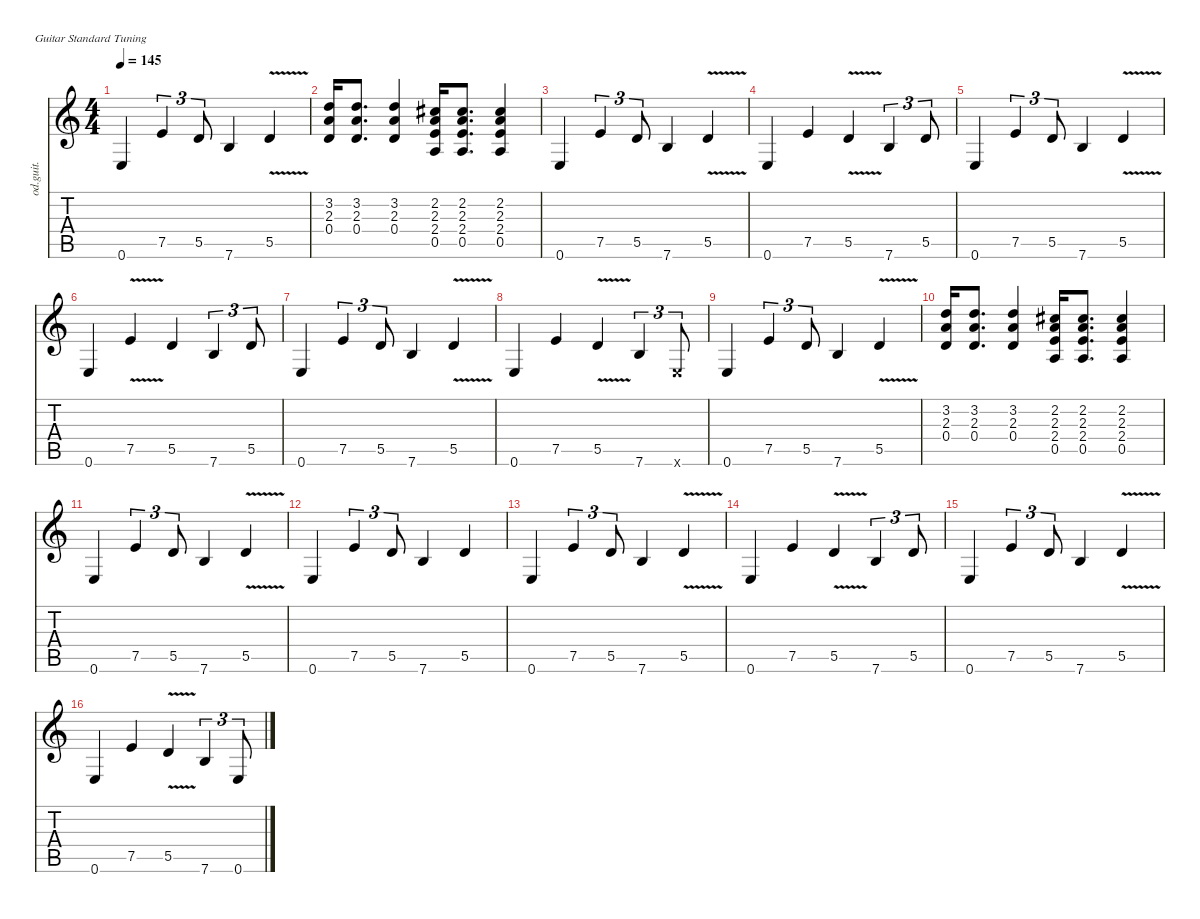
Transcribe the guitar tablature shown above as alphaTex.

\defaultSystemsLayout 4
\hideDynamics
\bracketExtendMode nobrackets
\otherSystemsTrackNameOrientation horizontal
\track ("Guitar (Page)" "od.guit.") {instrument overdrivenguitar}
\staff {score tabs}
\tuning (E4 B3 G3 D3 A2 E2)
\ts (4 4)
\tempo 145
\clef g2
\ks c
0.6.4{dy f beam Up} 7.5.4{tu (3 2) beam Up} 5.5.8{tu (3 2) beam Up} 7.6.4{beam Up} 5.5{v}.4{beam Up} |
(3.2 2.3 0.4).16{beam Up} (3.2 2.3 0.4).8{d beam Up} (3.2 2.3 0.4).4{beam Up} (2.2{acc #} 2.3 2.4 0.5).16{beam Up} (2.2{acc #} 2.3 2.4 0.5).8{d beam Up} (2.2{acc #} 2.3 2.4 0.5).4{beam Up} |
0.6.4{beam Up} 7.5.4{tu (3 2) beam Up} 5.5.8{tu (3 2) beam Up} 7.6.4{beam Up} 5.5{v}.4{beam Up} |
0.6.4{beam Up} 7.5.4{beam Up} 5.5{v}.4{beam Up} 7.6.4{tu (3 2) beam Up} 5.5.8{tu (3 2) beam Up} |
0.6.4{beam Up} 7.5.4{tu (3 2) beam Up} 5.5.8{tu (3 2) beam Up} 7.6.4{beam Up} 5.5{v}.4{beam Up} |
0.6.4{beam Up} 7.5{v}.4{beam Up} 5.5.4{beam Up} 7.6.4{tu (3 2) beam Up} 5.5.8{tu (3 2) beam Up} |
0.6.4{beam Up} 7.5.4{tu (3 2) beam Up} 5.5.8{tu (3 2) beam Up} 7.6.4{beam Up} 5.5{v}.4{beam Up} |
0.6.4{beam Up} 7.5.4{beam Up} 5.5{v}.4{beam Up} 7.6.4{tu (3 2) beam Up} 0.6{x}.8{tu (3 2) beam Up} |
0.6.4{beam Up} 7.5.4{tu (3 2) beam Up} 5.5.8{tu (3 2) beam Up} 7.6.4{beam Up} 5.5{v}.4{beam Up} |
(3.2 2.3 0.4).16{beam Up} (3.2 2.3 0.4).8{d beam Up} (3.2 2.3 0.4).4{beam Up} (2.2{acc #} 2.3 2.4 0.5).16{beam Up} (2.2{acc #} 2.3 2.4 0.5).8{d beam Up} (2.2{acc #} 2.3 2.4 0.5).4{beam Up} |
0.6.4{beam Up} 7.5.4{tu (3 2) beam Up} 5.5.8{tu (3 2) beam Up} 7.6.4{beam Up} 5.5{v}.4{beam Up} |
0.6.4{beam Up} 7.5.4{tu (3 2) beam Up} 5.5.8{tu (3 2) beam Up} 7.6.4{beam Up} 5.5.4{beam Up} |
0.6.4{beam Up} 7.5.4{tu (3 2) beam Up} 5.5.8{tu (3 2) beam Up} 7.6.4{beam Up} 5.5{v}.4{beam Up} |
0.6.4{beam Up} 7.5.4{beam Up} 5.5{v}.4{beam Up} 7.6.4{tu (3 2) beam Up} 5.5.8{tu (3 2) beam Up} |
0.6.4{beam Up} 7.5.4{tu (3 2) beam Up} 5.5.8{tu (3 2) beam Up} 7.6.4{beam Up} 5.5{v}.4{beam Up} |
0.6.4{beam Up} 7.5.4{beam Up} 5.5{v}.4{beam Up} 7.6.4{tu (3 2) beam Up} 0.6.8{tu (3 2) beam Up}
